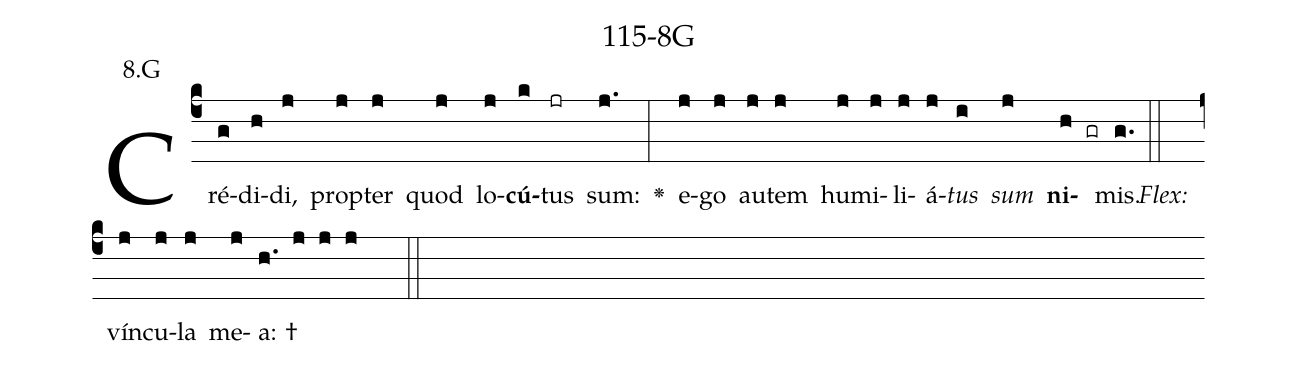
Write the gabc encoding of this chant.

name: 115-8G;
annotation: 8.G;
%%
(c4)Cré(g)di(h)di,(j) prop(j)ter(j) quod(j) lo(j)<b>cú</b>(k)tus(jr) sum:(j.) <v>\greheightstar</v>(:) e(j)go(j) au(j)tem(j) hu(j)mi(j)li(j)á(j)<i>tus</i>(i) <i>sum</i>(j) <b>ni</b>(h gr)mis.(g.) (::)
<i>Flex:</i>()  vín(j)cu(j)la(j) me(j)a: †(h. j j j  ::)

%E(j) u(j) o(i) u(j) a(h) e.(g.) (::)
